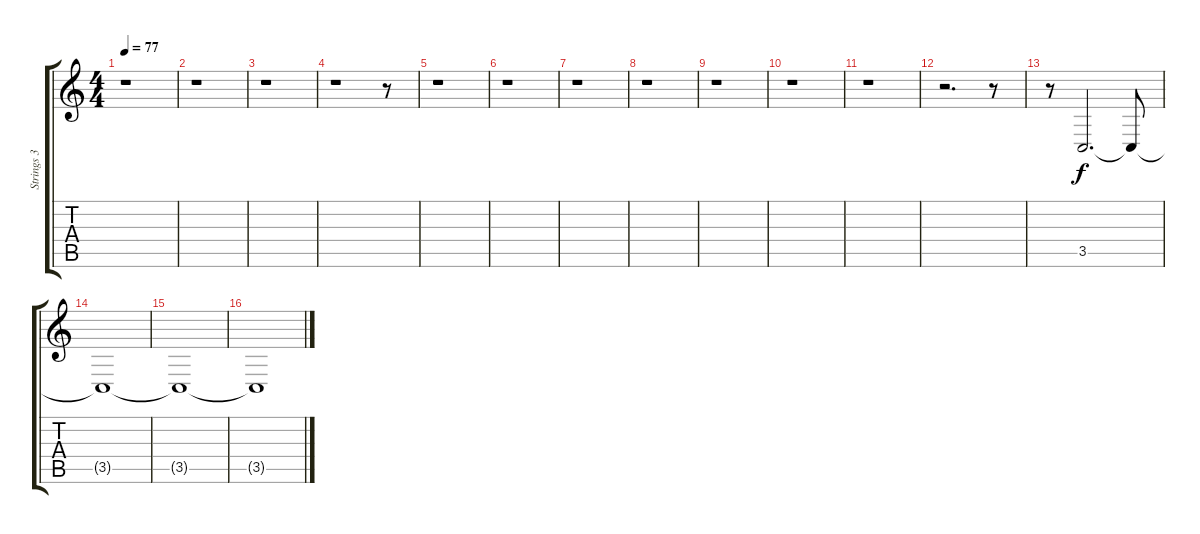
\track ("Strings 3" "Strings 3") {instrument stringensemble1}
\staff {score tabs}
\tuning (E4 B3 G3 D3 A2 E2) {hide}
\ts (4 4)
\tempo 77
\clef g2
\ks c
r.1{dy f} |
r.1 |
r.1 |
r.1 r.8 |
r.1 |
r.1 |
r.1 |
r.1 |
r.1 |
r.1 |
r.1 |
r.2{d} r.8 |
r.8 3.5.2{d} 3.5{t}.8 |
3.5{t}.1 |
3.5{t}.1 |
3.5{t}.1
